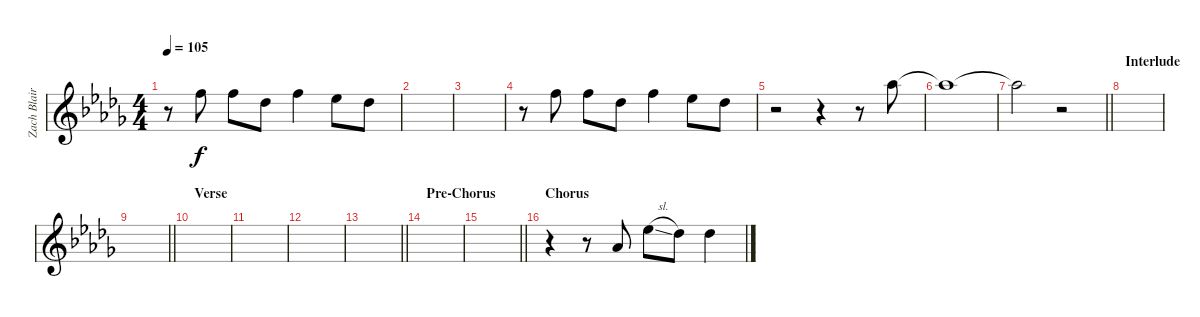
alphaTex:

\track ("Zach Blair - Vocals" "Zach Blair") {instrument distortionguitar}
\staff {score}
\tuning (E4 B3 G3 D3 A2 E2) {hide}
\ts (4 4)
\tempo 105
\clef g2
\ks db
r.8{dy f} 6.2.8 6.2.8 2.2.8 6.2.4 4.2.8 2.2.8 |
|
|
r.8 6.2.8 6.2.8 2.2.8 6.2.4 4.2.8 2.2.8 |
r.2 r.4 r.8 4.1.8 |
4.1{t}.1 |
\barLineRight lightlight
4.1{t}.2 r.2 |
\section ("" "Interlude")
|
\barLineRight lightlight
|
\section ("" "Verse")
|
|
|
\barLineRight lightlight
|
\section ("" "Pre-Chorus")
|
\barLineRight lightlight
|
\section ("" "Chorus")
r.4 r.8 1.3.8 4.2{sl}.8 2.2.8 2.2.4
